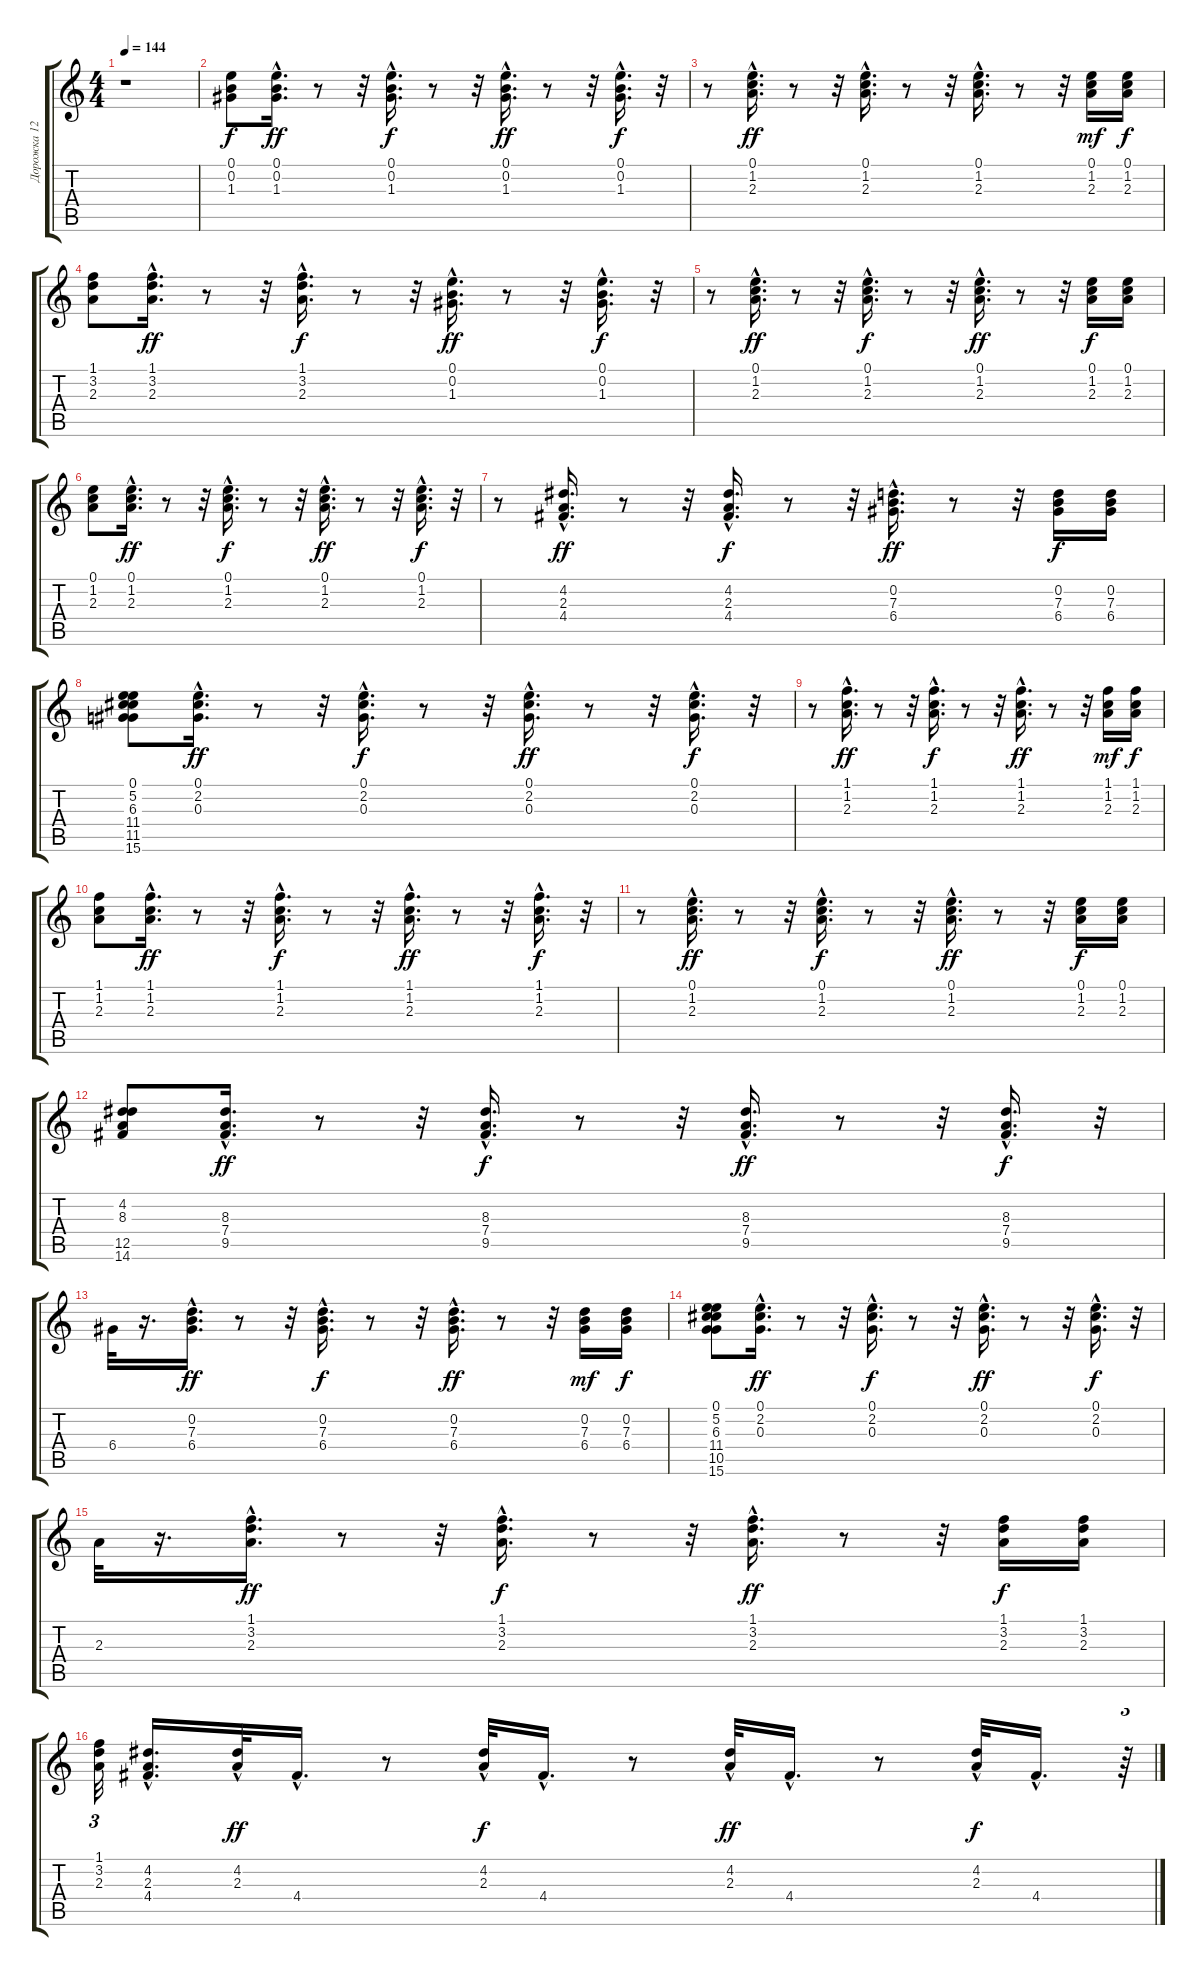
\track ("Дорожка 12" "Дорожка 12") {instrument acousticguitarsteel}
\staff {score tabs}
\tuning (E4 B3 G3 D3 A2 E2) {hide}
\ts (4 4)
\tempo 144
\clef g2
\ks c
r.1{dy f instrument acousticguitarsteel} |
(0.1 0.2 1.3).8 (0.1{hac} 0.2{hac} 1.3{hac}).16{d dy ff} r.8 r.32 (0.1{hac} 0.2{hac} 1.3{hac}).16{d dy f} r.8 r.32 (0.1{hac} 0.2{hac} 1.3{hac}).16{d dy ff} r.8 r.32 (0.1{hac} 0.2{hac} 1.3{hac}).16{d dy f} r.32 |
r.8 (0.1{hac} 1.2{hac} 2.3{hac}).16{d dy ff} r.8 r.32 (0.1{hac} 1.2{hac} 2.3{hac}).16{d} r.8 r.32 (0.1{hac} 1.2{hac} 2.3{hac}).16{d} r.8 r.32 (0.1 1.2 2.3).16{dy mf} (0.1 1.2 2.3).16{dy f} |
(1.1 3.2 2.3).8 (1.1{hac} 3.2{hac} 2.3{hac}).16{d dy ff} r.8 r.32 (1.1{hac} 3.2{hac} 2.3{hac}).16{d dy f} r.8 r.32 (0.1{hac} 0.2{hac} 1.3{hac}).16{d dy ff} r.8 r.32 (0.1{hac} 0.2{hac} 1.3{hac}).16{d dy f} r.32 |
r.8 (0.1{hac} 1.2{hac} 2.3{hac}).16{d dy ff} r.8 r.32 (0.1{hac} 1.2{hac} 2.3{hac}).16{d dy f} r.8 r.32 (0.1{hac} 1.2{hac} 2.3{hac}).16{d dy ff} r.8 r.32 (0.1 1.2 2.3).16{dy f} (0.1 1.2 2.3).16 |
(0.1 1.2 2.3).8 (0.1{hac} 1.2{hac} 2.3{hac}).16{d dy ff} r.8 r.32 (0.1{hac} 1.2{hac} 2.3{hac}).16{d dy f} r.8 r.32 (0.1{hac} 1.2{hac} 2.3{hac}).16{d dy ff} r.8 r.32 (0.1{hac} 1.2{hac} 2.3{hac}).16{d dy f} r.32 |
r.8 (4.2{hac} 2.3{hac} 4.4{hac}).16{d dy ff} r.8 r.32 (4.2{hac} 2.3{hac} 4.4{hac}).16{d dy f} r.8 r.32 (0.2{hac} 7.3{hac} 6.4{hac}).16{d dy ff} r.8 r.32 (0.2 7.3 6.4).16{dy f} (0.2 7.3 6.4).16 |
(0.1 5.2 6.3 11.4 11.5 15.6).8 (0.1{hac} 2.2{hac} 0.3{hac}).16{d dy ff} r.8 r.32 (0.1{hac} 2.2{hac} 0.3{hac}).16{d dy f} r.8 r.32 (0.1{hac} 2.2{hac} 0.3{hac}).16{d dy ff} r.8 r.32 (0.1{hac} 2.2{hac} 0.3{hac}).16{d dy f} r.32 |
r.8 (1.1{hac} 1.2{hac} 2.3{hac}).16{d dy ff} r.8 r.32 (1.1{hac} 1.2{hac} 2.3{hac}).16{d dy f} r.8 r.32 (1.1{hac} 1.2{hac} 2.3{hac}).16{d dy ff} r.8 r.32 (1.1 1.2 2.3).16{dy mf} (1.1 1.2 2.3).16{dy f} |
(1.1 1.2 2.3).8 (1.1{hac} 1.2{hac} 2.3{hac}).16{d dy ff} r.8 r.32 (1.1{hac} 1.2{hac} 2.3{hac}).16{d dy f} r.8 r.32 (1.1{hac} 1.2{hac} 2.3{hac}).16{d dy ff} r.8 r.32 (1.1{hac} 1.2{hac} 2.3{hac}).16{d dy f} r.32 |
r.8 (0.1{hac} 1.2{hac} 2.3{hac}).16{d dy ff} r.8 r.32 (0.1{hac} 1.2{hac} 2.3{hac}).16{d dy f} r.8 r.32 (0.1{hac} 1.2{hac} 2.3{hac}).16{d dy ff} r.8 r.32 (0.1 1.2 2.3).16{dy f} (0.1 1.2 2.3).16 |
(4.2 8.3 12.5 14.6).8 (8.3{hac} 7.4{hac} 9.5{hac}).16{d dy ff} r.8 r.32 (8.3{hac} 7.4{hac} 9.5{hac}).16{d dy f} r.8 r.32 (8.3{hac} 7.4{hac} 9.5{hac}).16{d dy ff} r.8 r.32 (8.3{hac} 7.4{hac} 9.5{hac}).16{d dy f} r.32 |
6.4.32 r.16{d} (0.2{hac} 7.3{hac} 6.4{hac}).16{d dy ff} r.8 r.32 (0.2{hac} 7.3{hac} 6.4{hac}).16{d dy f} r.8 r.32 (0.2{hac} 7.3{hac} 6.4{hac}).16{d dy ff} r.8 r.32 (0.2 7.3 6.4).16{dy mf} (0.2 7.3 6.4).16{dy f} |
(0.1 5.2 6.3 11.4 10.5 15.6).8 (0.1{hac} 2.2{hac} 0.3{hac}).16{d dy ff} r.8 r.32 (0.1{hac} 2.2{hac} 0.3{hac}).16{d dy f} r.8 r.32 (0.1{hac} 2.2{hac} 0.3{hac}).16{d dy ff} r.8 r.32 (0.1{hac} 2.2{hac} 0.3{hac}).16{d dy f} r.32 |
2.3.32 r.16{d} (1.1{hac} 3.2{hac} 2.3{hac}).16{d dy ff} r.8 r.32 (1.1{hac} 3.2{hac} 2.3{hac}).16{d dy f} r.8 r.32 (1.1{hac} 3.2{hac} 2.3{hac}).16{d dy ff} r.8 r.32 (1.1 3.2 2.3).16{dy f} (1.1 3.2 2.3).16 |
(1.1 3.2 2.3).32{tu (3 2)} (4.2{hac} 2.3{hac} 4.4{hac}).16{d} (4.2{hac} 2.3{hac}).32{dy ff} 4.4{hac}.16{d} r.8 (4.2{hac} 2.3{hac}).32{dy f} 4.4{hac}.16{d} r.8 (4.2{hac} 2.3{hac}).32{dy ff} 4.4{hac}.16{d} r.8 (4.2{hac} 2.3{hac}).32{dy f} 4.4{hac}.16{d} r.64{tu (3 2)}
